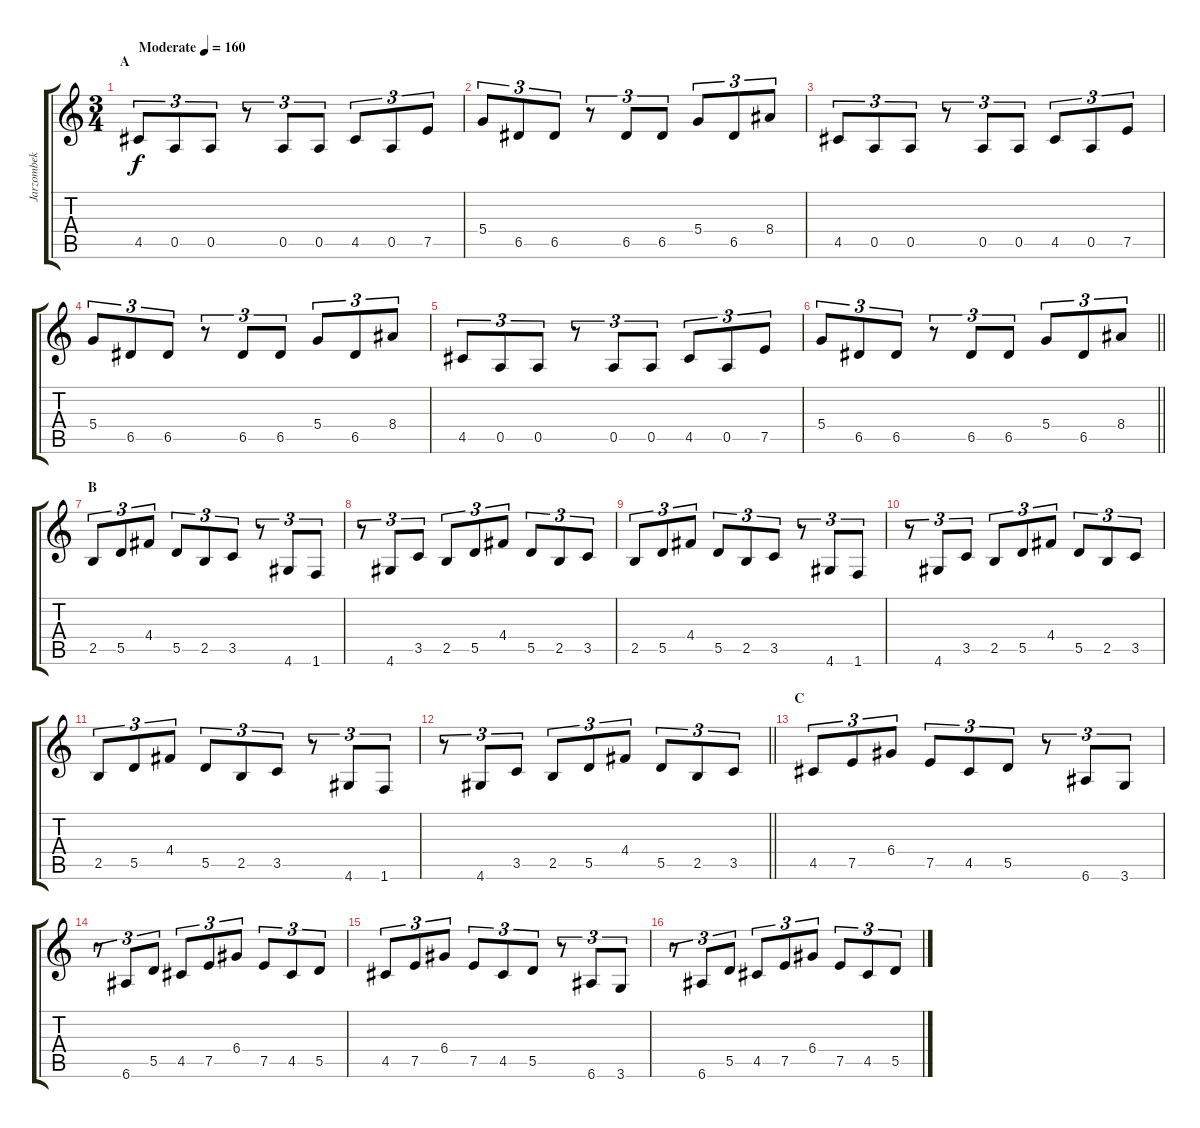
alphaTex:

\track ("Jarzombek - Lead Guitar L" "Jarzombek ") {instrument distortionguitar}
\staff {score tabs}
\tuning (E4 B3 G3 D3 A2 E2) {hide}
\ts (3 4)
\section ("" "A")
\tempo (160 "Moderate")
\clef g2
\ks c
4.5.8{tu (3 2) dy f instrument distortionguitar} 0.5.8{tu (3 2)} 0.5.8{tu (3 2)} r.8{tu (3 2)} 0.5.8{tu (3 2)} 0.5.8{tu (3 2)} 4.5.8{tu (3 2)} 0.5.8{tu (3 2)} 7.5.8{tu (3 2)} |
5.4.8{tu (3 2)} 6.5.8{tu (3 2)} 6.5.8{tu (3 2)} r.8{tu (3 2)} 6.5.8{tu (3 2)} 6.5.8{tu (3 2)} 5.4.8{tu (3 2)} 6.5.8{tu (3 2)} 8.4.8{tu (3 2)} |
4.5.8{tu (3 2)} 0.5.8{tu (3 2)} 0.5.8{tu (3 2)} r.8{tu (3 2)} 0.5.8{tu (3 2)} 0.5.8{tu (3 2)} 4.5.8{tu (3 2)} 0.5.8{tu (3 2)} 7.5.8{tu (3 2)} |
5.4.8{tu (3 2)} 6.5.8{tu (3 2)} 6.5.8{tu (3 2)} r.8{tu (3 2)} 6.5.8{tu (3 2)} 6.5.8{tu (3 2)} 5.4.8{tu (3 2)} 6.5.8{tu (3 2)} 8.4.8{tu (3 2)} |
4.5.8{tu (3 2)} 0.5.8{tu (3 2)} 0.5.8{tu (3 2)} r.8{tu (3 2)} 0.5.8{tu (3 2)} 0.5.8{tu (3 2)} 4.5.8{tu (3 2)} 0.5.8{tu (3 2)} 7.5.8{tu (3 2)} |
\barLineRight lightlight
5.4.8{tu (3 2)} 6.5.8{tu (3 2)} 6.5.8{tu (3 2)} r.8{tu (3 2)} 6.5.8{tu (3 2)} 6.5.8{tu (3 2)} 5.4.8{tu (3 2)} 6.5.8{tu (3 2)} 8.4.8{tu (3 2)} |
\section ("" "B")
2.5.8{tu (3 2)} 5.5.8{tu (3 2)} 4.4.8{tu (3 2)} 5.5.8{tu (3 2)} 2.5.8{tu (3 2)} 3.5.8{tu (3 2)} r.8{tu (3 2)} 4.6.8{tu (3 2)} 1.6.8{tu (3 2)} |
r.8{tu (3 2)} 4.6.8{tu (3 2)} 3.5.8{tu (3 2)} 2.5.8{tu (3 2)} 5.5.8{tu (3 2)} 4.4.8{tu (3 2)} 5.5.8{tu (3 2)} 2.5.8{tu (3 2)} 3.5.8{tu (3 2)} |
2.5.8{tu (3 2)} 5.5.8{tu (3 2)} 4.4.8{tu (3 2)} 5.5.8{tu (3 2)} 2.5.8{tu (3 2)} 3.5.8{tu (3 2)} r.8{tu (3 2)} 4.6.8{tu (3 2)} 1.6.8{tu (3 2)} |
r.8{tu (3 2)} 4.6.8{tu (3 2)} 3.5.8{tu (3 2)} 2.5.8{tu (3 2)} 5.5.8{tu (3 2)} 4.4.8{tu (3 2)} 5.5.8{tu (3 2)} 2.5.8{tu (3 2)} 3.5.8{tu (3 2)} |
2.5.8{tu (3 2)} 5.5.8{tu (3 2)} 4.4.8{tu (3 2)} 5.5.8{tu (3 2)} 2.5.8{tu (3 2)} 3.5.8{tu (3 2)} r.8{tu (3 2)} 4.6.8{tu (3 2)} 1.6.8{tu (3 2)} |
\barLineRight lightlight
r.8{tu (3 2)} 4.6.8{tu (3 2)} 3.5.8{tu (3 2)} 2.5.8{tu (3 2)} 5.5.8{tu (3 2)} 4.4.8{tu (3 2)} 5.5.8{tu (3 2)} 2.5.8{tu (3 2)} 3.5.8{tu (3 2)} |
\section ("" "C")
4.5.8{tu (3 2)} 7.5.8{tu (3 2)} 6.4.8{tu (3 2)} 7.5.8{tu (3 2)} 4.5.8{tu (3 2)} 5.5.8{tu (3 2)} r.8{tu (3 2)} 6.6.8{tu (3 2)} 3.6.8{tu (3 2)} |
r.8{tu (3 2)} 6.6.8{tu (3 2)} 5.5.8{tu (3 2)} 4.5.8{tu (3 2)} 7.5.8{tu (3 2)} 6.4.8{tu (3 2)} 7.5.8{tu (3 2)} 4.5.8{tu (3 2)} 5.5.8{tu (3 2)} |
4.5.8{tu (3 2)} 7.5.8{tu (3 2)} 6.4.8{tu (3 2)} 7.5.8{tu (3 2)} 4.5.8{tu (3 2)} 5.5.8{tu (3 2)} r.8{tu (3 2)} 6.6.8{tu (3 2)} 3.6.8{tu (3 2)} |
r.8{tu (3 2)} 6.6.8{tu (3 2)} 5.5.8{tu (3 2)} 4.5.8{tu (3 2)} 7.5.8{tu (3 2)} 6.4.8{tu (3 2)} 7.5.8{tu (3 2)} 4.5.8{tu (3 2)} 5.5.8{tu (3 2)}
